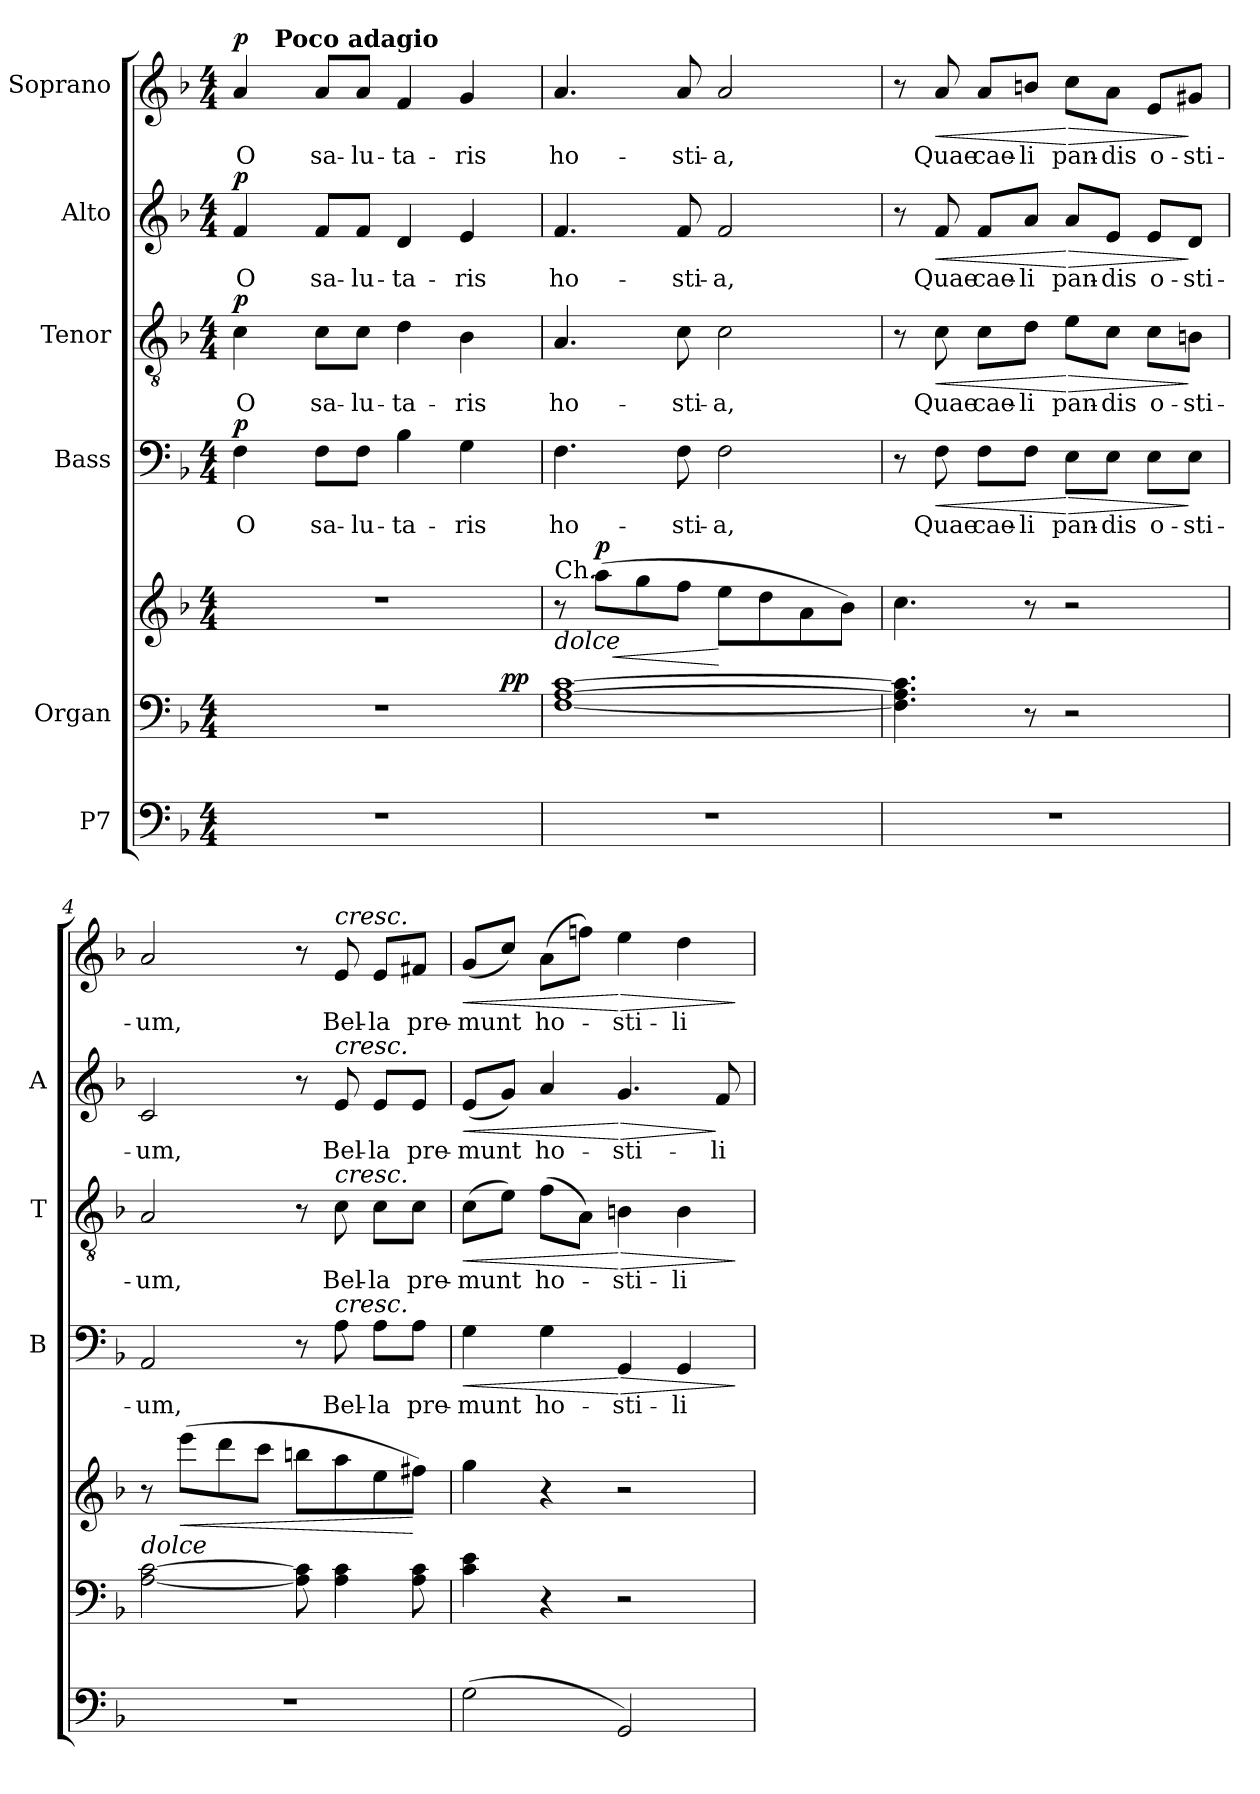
**kern	**kern	**kern	**dynam	**kern	**text	**dynam	**kern	**text	**dynam	**kern	**text	**dynam	**kern	**text	**dynam
*part6	*part5	*part5	*part5	*part4	*part4	*part4	*part3	*part3	*part3	*part2	*part2	*part2	*part1	*part1	*part1
*staff7	*staff6	*staff5	*staff5/6	*staff4	*staff4	*staff4	*staff3	*staff3	*staff3	*staff2	*staff2	*staff2	*staff1	*staff1	*staff1
*I"P7	*I"Organ	*	*	*I"Bass	*	*	*I"Tenor	*	*	*I"Alto	*	*	*I"Soprano	*	*
*	*	*	*	*I'B	*	*	*I'T	*	*	*I'A	*	*	*	*	*
*clefF4	*clefF4	*clefG2	*	*clefF4	*	*	*clefGv2	*	*	*clefG2	*	*	*clefG2	*	*
*	*	*	*	*	*	*	*ITrd7c12	*	*	*	*	*	*	*	*
*k[b-]	*k[b-]	*k[b-]	*	*k[b-]	*	*	*k[b-]	*	*	*k[b-]	*	*	*k[b-]	*	*
*F:	*F:	*F:	*	*F:	*	*	*F:	*	*	*F:	*	*	*F:	*	*
*M4/4	*M4/4	*M4/4	*	*M4/4	*	*	*M4/4	*	*	*M4/4	*	*	*M4/4	*	*
*MM60	*MM60	*MM60	*	*MM60	*	*	*MM60	*	*	*MM60	*	*	*MM60	*	*
=1	=1	=1	=1	=1	=1	=1	=1	=1	=1	=1	=1	=1	=1	=1	=1
!	!	!	!	!	!LO:LY:b	!LO:DY:a	!	!LO:LY:b	!LO:DY:a	!	!LO:LY:b	!LO:DY:a	!	!LO:LY:b	!LO:DY:a
*	*^	*	*	*	*	*	*	*	*	*	*	*	*^	*	*
1r	1r	2..ryy	1r	.	4F\	O	p	4C\	O	p	4f/	O	p	4a/	8ryy	O	p
!	!	!	!	!	!	!	!	!	!	!	!	!	!	!	!LO:TX:a:B:t=Poco adagio	!	!
.	.	.	.	.	.	.	.	.	.	.	.	.	.	.	2..ryy	.	.
!	!	!	!	!	!	!LO:LY:b	!	!	!LO:LY:b	!	!	!LO:LY:b	!	!	!	!LO:LY:b	!
.	.	.	.	.	8F\L	sa-	.	8C\L	sa-	.	8f/L	sa-	.	8a/L	.	sa-	.
!	!	!	!	!	!	!LO:LY:b	!	!	!LO:LY:b	!	!	!LO:LY:b	!	!	!	!LO:LY:b	!
.	.	.	.	.	8F\J	-lu-	.	8C\J	-lu-	.	8f/J	-lu-	.	8a/J	.	-lu-	.
!	!	!	!	!	!	!LO:LY:b	!	!	!LO:LY:b	!	!	!LO:LY:b	!	!	!	!LO:LY:b	!
.	.	.	.	.	4B-\	-ta-	.	4D\	-ta-	.	4d/	-ta-	.	4f/	.	-ta-	.
!	!	!	!	!	!	!LO:LY:b	!	!	!LO:LY:b	!	!	!LO:LY:b	!	!	!	!LO:LY:b	!
.	.	.	.	.	4G\	-ris	.	4BB-\	-ris	.	4e/	-ris	.	4g/	.	-ris	.
!	!	!	!	!LO:DY:a=2	!	!	!	!	!	!	!	!	!	!	!	!	!
.	.	8ryy	.	pp	.	.	.	.	.	.	.	.	.	.	.	.	.
=2	=2	=2	=2	=2	=2	=2	=2	=2	=2	=2	=2	=2	=2	=2	=2	=2	=2
!	!	!	!LO:TX:a:t=Ch.	!	!	!	!	!	!	!	!	!	!	!	!	!	!
!	!	!	!LO:TX:b:i:t=dolce	!	!	!	!	!	!	!	!	!	!	!	!	!	!
!	!LO:TX:a:t=Sw.	!	!	!	!	!	!	!	!	!	!	!	!	!	!	!	!
!	!	!	!	!	!	!LO:LY:b	!	!	!LO:LY:b	!	!	!LO:LY:b	!	!	!	!LO:LY:b	!
*	*v	*v	*	*	*	*	*	*	*	*	*	*	*	*v	*v	*	*
1r	[<1F [>1A [>1c	8r	.	4.F\	ho-	.	4.AA/	ho-	.	4.f/	ho-	.	4.a/	ho-	.
!	!	!	!LO:HP:b	!	!	!	!	!	!	!	!	!	!	!	!
!	!	!	!LO:DY:n=1:a	!	!	!	!	!	!	!	!	!	!	!	!
.	.	(>8aa\L	< p	.	.	.	.	.	.	.	.	.	.	.	.
.	.	8gg\	.	.	.	.	.	.	.	.	.	.	.	.	.
!	!	!	!	!	!LO:LY:b	!	!	!LO:LY:b	!	!	!LO:LY:b	!	!	!LO:LY:b	!
.	.	8ff\J	.	8F\	-sti-	.	8C\	-sti-	.	8f/	-sti-	.	8a/	-sti-	.
!	!	!	!	!	!LO:LY:b	!	!	!LO:LY:b	!	!	!LO:LY:b	!	!	!LO:LY:b	!
.	.	8ee\L	[	2F\	-a,	.	2C\	-a,	.	2f/	-a,	.	2a/	-a,	.
.	.	8dd\	.	.	.	.	.	.	.	.	.	.	.	.	.
.	.	8a\	.	.	.	.	.	.	.	.	.	.	.	.	.
.	.	8b-\J)	.	.	.	.	.	.	.	.	.	.	.	.	.
=3	=3	=3	=3	=3	=3	=3	=3	=3	=3	=3	=3	=3	=3	=3	=3
1r	4.F\] 4.A\] 4.c\]	4.cc\	.	8r	.	.	8r	.	.	8r	.	.	8r	.	.
!	!	!	!	!	!LO:LY:b	!LO:HP:b	!	!LO:LY:b	!LO:HP:b	!	!LO:LY:b	!LO:HP:b	!	!LO:LY:b	!LO:HP:b
.	.	.	.	8F\	Quae	<	8C\	Quae	<	8f/	Quae	<	8a/	Quae	<
!	!	!	!	!	!LO:LY:b	!	!	!LO:LY:b	!	!	!LO:LY:b	!	!	!LO:LY:b	!
.	.	.	.	8F\L	cae-	.	8C\L	cae-	.	8f/L	cae-	.	8a/L	cae-	.
!	!	!	!	!	!LO:LY:b	!	!	!LO:LY:b	!	!	!LO:LY:b	!	!	!LO:LY:b	!
.	8r	8r	.	8F\J	-li	.	8D\J	-li	.	8a/J	-li	.	8bn/J	-li	.
!	!	!	!	!	!LO:LY:b	!LO:HP:n=1:b	!	!LO:LY:b	!LO:HP:n=1:b	!	!LO:LY:b	!LO:HP:n=1:b	!	!LO:LY:b	!LO:HP:n=1:b
.	2r	2r	.	8E\L	pan-	[ >	8E\L	pan-	[ >	8a/L	pan-	[ >	8cc\L	pan-	[ >
!	!	!	!	!	!LO:LY:b	!	!	!LO:LY:b	!	!	!LO:LY:b	!	!	!LO:LY:b	!
.	.	.	.	8E\J	-dis	.	8C\J	-dis	.	8e/J	-dis	.	8a\J	-dis	.
!	!	!	!	!	!LO:LY:b	!	!	!LO:LY:b	!	!	!LO:LY:b	!	!	!LO:LY:b	!
.	.	.	.	8E\L	o-	.	8C\L	o-	.	8e/L	o-	.	8e/L	o-	.
!	!	!	!	!	!LO:LY:b	!	!	!LO:LY:b	!	!	!LO:LY:b	!	!	!LO:LY:b	!
.	.	.	.	8E\J	-sti-	]	8BBn\J	-sti-	]	8d/J	-sti-	]	8g#X/J	-sti-	]
!!LO:LB:g=z
=4	=4	=4	=4	=4	=4	=4	=4	=4	=4	=4	=4	=4	=4	=4	=4
!	!LO:TX:a:i:t=dolce	!	!	!	!	!	!	!	!	!	!	!	!	!	!
!	!	!	!	!	!LO:LY:b	!	!	!LO:LY:b	!	!	!LO:LY:b	!	!	!LO:LY:b	!
1r	[<2A\ [>2c\	8r	.	2AA/	-um,	.	2AA/	-um,	.	2c/	-um,	.	2a/	-um,	.
!	!	!	!LO:HP:b	!	!	!	!	!	!	!	!	!	!	!	!
.	.	(>8eee\L	<	.	.	.	.	.	.	.	.	.	.	.	.
.	.	8ddd\	.	.	.	.	.	.	.	.	.	.	.	.	.
.	.	8ccc\J	.	.	.	.	.	.	.	.	.	.	.	.	.
.	8A\] 8c\]	8bbn\L	.	8r	.	.	8r	.	.	8r	.	.	8r	.	.
!	!	!	!	!	!	!	!	!	!	!	!	!	!LO:TX:a:i:t=cresc.	!	!
!	!	!	!	!	!	!	!	!	!	!LO:TX:a:i:t=cresc.	!	!	!	!	!
!	!	!	!	!	!	!	!LO:TX:a:i:t=cresc.	!	!	!	!	!	!	!	!
!	!	!	!	!LO:TX:a:i:t=cresc.	!	!	!	!	!	!	!	!	!	!	!
!	!	!	!	!	!LO:LY:b	!	!	!LO:LY:b	!	!	!LO:LY:b	!	!	!LO:LY:b	!
.	4A\ 4c\	8aa\	.	8A\	Bel-	.	8C\	Bel-	.	8e/	Bel-	.	8e/	Bel-	.
!	!	!	!	!	!LO:LY:b	!	!	!LO:LY:b	!	!	!LO:LY:b	!	!	!LO:LY:b	!
.	.	8ee\	.	8A\L	-la	.	8C\L	-la	.	8e/L	-la	.	8e/L	-la	.
!	!	!	!	!	!LO:LY:b	!	!	!LO:LY:b	!	!	!LO:LY:b	!	!	!LO:LY:b	!
.	8A\ 8c\	8ff#X\J)	[	8A\J	pre-	.	8C\J	pre-	.	8e/J	pre-	.	8f#X/J	pre-	.
=5	=5	=5	=5	=5	=5	=5	=5	=5	=5	=5	=5	=5	=5	=5	=5
!	!	!	!	!	!LO:LY:b	!LO:HP:b	!	!LO:LY:b	!LO:HP:b	!	!LO:LY:b	!LO:HP:b	!	!LO:LY:b	!LO:HP:b
(>2G\	4c\ 4e\	4gg\	.	4G\	-munt	<	(>8C\L	-munt	<	(<8e/L	-munt	<	(<8g/L	-munt	<
.	.	.	.	.	.	.	8E\J)	.	.	8g/J)	.	.	8cc/J)	.	.
!	!	!	!	!	!LO:LY:b	!	!	!LO:LY:b	!	!	!LO:LY:b	!	!	!LO:LY:b	!
.	4r	4r	.	4G\	ho-	.	(>8F\L	ho-	.	4a/	ho-	.	(>8a\L	ho-	.
.	.	.	.	.	.	.	8AA\J)	.	.	.	.	.	8ffn\J)	.	.
!	!	!	!	!	!LO:LY:b	!LO:HP:n=1:b	!	!LO:LY:b	!LO:HP:n=1:b	!	!LO:LY:b	!LO:HP:n=1:b	!	!LO:LY:b	!LO:HP:n=1:b
2GG/)	2r	2r	.	4GG/	-sti-	[ >	4BBn\	-sti-	[ >	4.g/	-sti-	[ >	4ee\	-sti-	[ >
!	!	!	!	!	!LO:LY:b	!	!	!LO:LY:b	!	!	!	!	!	!LO:LY:b	!
.	.	.	.	4GG/	-li-	.	4BB\	-li-	.	.	.	.	4dd\	-li-	.
!	!	!	!	!	!	!	!	!	!	!	!LO:LY:b	!	!	!	!
.	.	.	.	.	.	.	.	.	.	8f/	-li-	]	.	.	.
.	.	.	.	.	.	]	.	.	]	.	.	.	.	.	]
=	=	=	=	=	=	=	=	=	=	=	=	=	=	=	=
*-	*-	*-	*-	*-	*-	*-	*-	*-	*-	*-	*-	*-	*-	*-	*-
